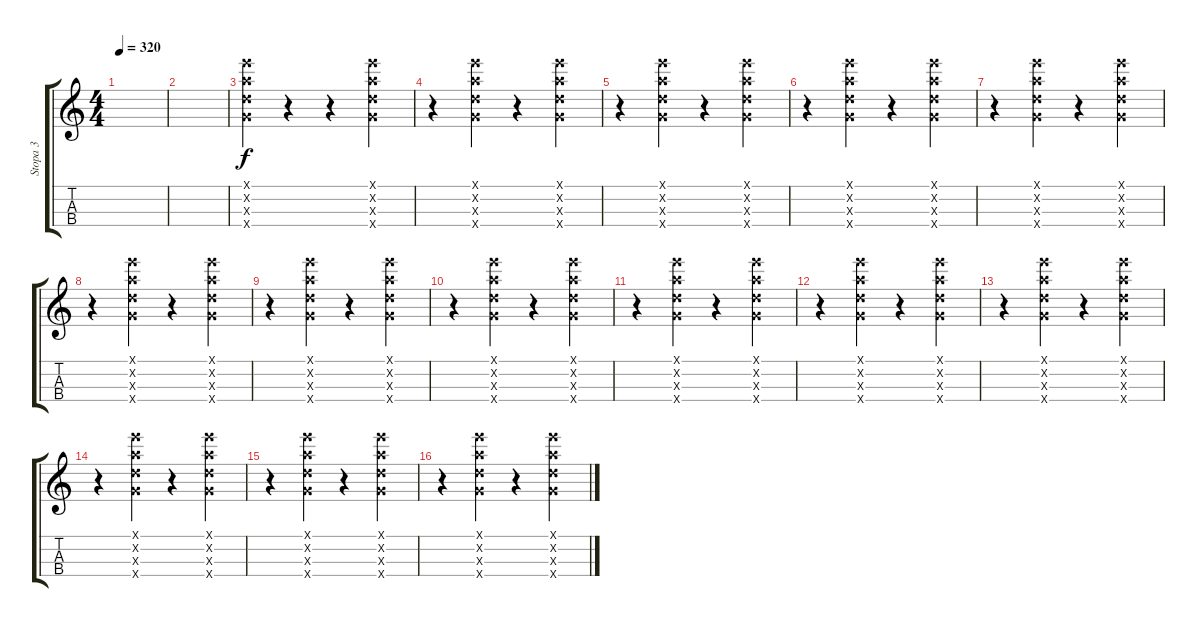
\track ("Stopa 3" "Stopa 3") {instrument acousticguitarnylon}
\staff {score tabs}
\tuning (E5 A4 D4 G3) {hide}
\ts (4 4)
\tempo 320
\clef g2
\ks c
|
|
(0.1{x} 0.2{x} 0.3{x} 0.4{x}).4 r.4 r.4 (0.1{x} 0.2{x} 0.3{x} 0.4{x}).4 |
r.4 (0.1{x} 0.2{x} 0.3{x} 0.4{x}).4 r.4 (0.1{x} 0.2{x} 0.3{x} 0.4{x}).4 |
r.4 (0.1{x} 0.2{x} 0.3{x} 0.4{x}).4 r.4 (0.1{x} 0.2{x} 0.3{x} 0.4{x}).4 |
r.4 (0.1{x} 0.2{x} 0.3{x} 0.4{x}).4 r.4 (0.1{x} 0.2{x} 0.3{x} 0.4{x}).4 |
r.4 (0.1{x} 0.2{x} 0.3{x} 0.4{x}).4 r.4 (0.1{x} 0.2{x} 0.3{x} 0.4{x}).4 |
r.4 (0.1{x} 0.2{x} 0.3{x} 0.4{x}).4 r.4 (0.1{x} 0.2{x} 0.3{x} 0.4{x}).4 |
r.4 (0.1{x} 0.2{x} 0.3{x} 0.4{x}).4 r.4 (0.1{x} 0.2{x} 0.3{x} 0.4{x}).4 |
r.4 (0.1{x} 0.2{x} 0.3{x} 0.4{x}).4 r.4 (0.1{x} 0.2{x} 0.3{x} 0.4{x}).4 |
r.4 (0.1{x} 0.2{x} 0.3{x} 0.4{x}).4 r.4 (0.1{x} 0.2{x} 0.3{x} 0.4{x}).4 |
r.4 (0.1{x} 0.2{x} 0.3{x} 0.4{x}).4 r.4 (0.1{x} 0.2{x} 0.3{x} 0.4{x}).4 |
r.4 (0.1{x} 0.2{x} 0.3{x} 0.4{x}).4 r.4 (0.1{x} 0.2{x} 0.3{x} 0.4{x}).4 |
r.4 (0.1{x} 0.2{x} 0.3{x} 0.4{x}).4 r.4 (0.1{x} 0.2{x} 0.3{x} 0.4{x}).4 |
r.4 (0.1{x} 0.2{x} 0.3{x} 0.4{x}).4 r.4 (0.1{x} 0.2{x} 0.3{x} 0.4{x}).4 |
r.4 (0.1{x} 0.2{x} 0.3{x} 0.4{x}).4 r.4 (0.1{x} 0.2{x} 0.3{x} 0.4{x}).4
